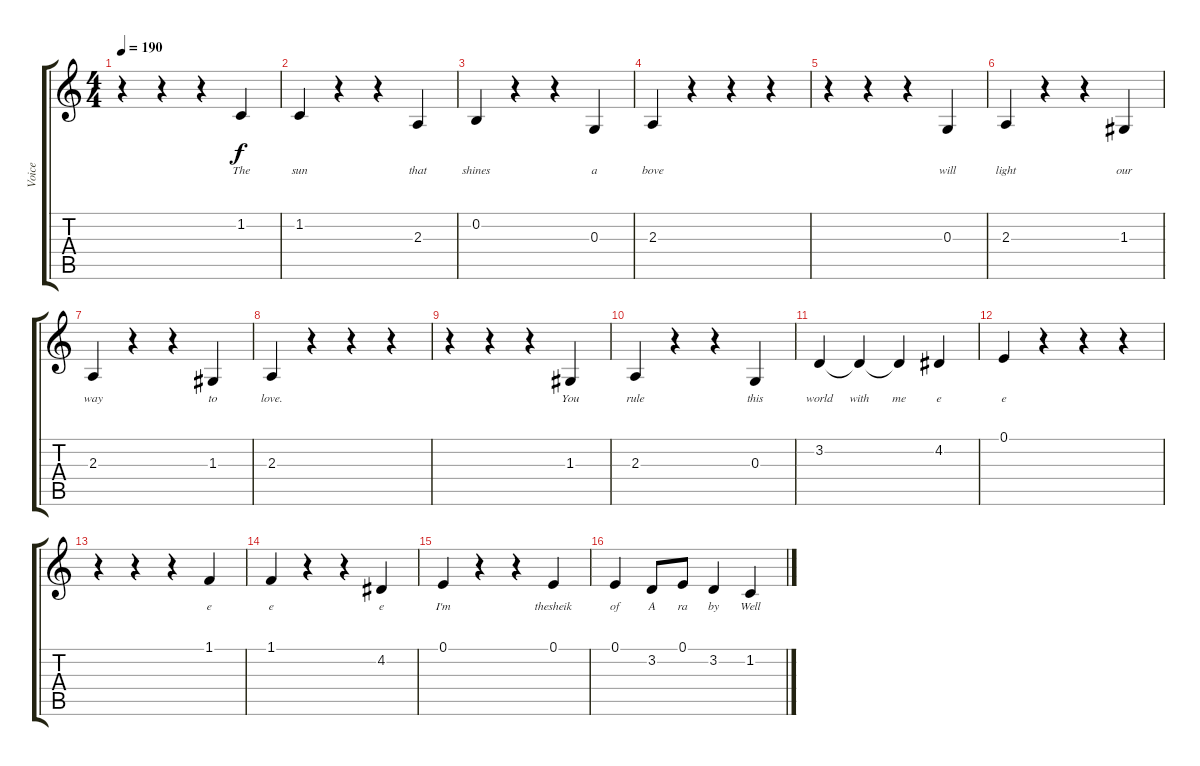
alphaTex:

\track ("Voice" "Voice") {instrument accordion}
\staff {score tabs}
\tuning (E4 B3 G3 D3 A2 E2) {hide}
\ts (4 4)
\tempo 190
\clef g2
\ks c
r.4{dy f} r.4 r.4 1.2.4{lyrics (0 "The") lyrics (1 "") lyrics (2 "") lyrics (3 "") lyrics (4 "")} |
1.2.4{lyrics (0 "sun") lyrics (1 "") lyrics (2 "") lyrics (3 "") lyrics (4 "")} r.4 r.4 2.3.4{lyrics (0 "that") lyrics (1 "") lyrics (2 "") lyrics (3 "") lyrics (4 "")} |
0.2.4{lyrics (0 "shines") lyrics (1 "") lyrics (2 "") lyrics (3 "") lyrics (4 "")} r.4 r.4 0.3.4{lyrics (0 "a") lyrics (1 "") lyrics (2 "") lyrics (3 "") lyrics (4 "")} |
2.3.4{lyrics (0 "bove") lyrics (1 "") lyrics (2 "") lyrics (3 "") lyrics (4 "")} r.4 r.4 r.4 |
r.4 r.4 r.4 0.3.4{lyrics (0 "will") lyrics (1 "") lyrics (2 "") lyrics (3 "") lyrics (4 "")} |
2.3.4{lyrics (0 "light") lyrics (1 "") lyrics (2 "") lyrics (3 "") lyrics (4 "")} r.4 r.4 1.3.4{lyrics (0 "our") lyrics (1 "") lyrics (2 "") lyrics (3 "") lyrics (4 "")} |
2.3.4{lyrics (0 "way") lyrics (1 "") lyrics (2 "") lyrics (3 "") lyrics (4 "")} r.4 r.4 1.3.4{lyrics (0 "to") lyrics (1 "") lyrics (2 "") lyrics (3 "") lyrics (4 "")} |
2.3.4{lyrics (0 "love.") lyrics (1 "") lyrics (2 "") lyrics (3 "") lyrics (4 "")} r.4 r.4 r.4 |
r.4 r.4 r.4 1.3.4{lyrics (0 "You") lyrics (1 "") lyrics (2 "") lyrics (3 "") lyrics (4 "")} |
2.3.4{lyrics (0 "rule") lyrics (1 "") lyrics (2 "") lyrics (3 "") lyrics (4 "")} r.4 r.4 0.3.4{lyrics (0 "this") lyrics (1 "") lyrics (2 "") lyrics (3 "") lyrics (4 "")} |
3.2.4{lyrics (0 "world") lyrics (1 "") lyrics (2 "") lyrics (3 "") lyrics (4 "")} 3.2{t}.4{lyrics (0 "with") lyrics (1 "") lyrics (2 "") lyrics (3 "") lyrics (4 "")} 3.2{t}.4{lyrics (0 "me") lyrics (1 "") lyrics (2 "") lyrics (3 "") lyrics (4 "")} 4.2.4{lyrics (0 "e") lyrics (1 "") lyrics (2 "") lyrics (3 "") lyrics (4 "")} |
0.1.4{lyrics (0 "e") lyrics (1 "") lyrics (2 "") lyrics (3 "") lyrics (4 "")} r.4 r.4 r.4 |
r.4 r.4 r.4 1.1.4{lyrics (0 "e") lyrics (1 "") lyrics (2 "") lyrics (3 "") lyrics (4 "")} |
1.1.4{lyrics (0 "e") lyrics (1 "") lyrics (2 "") lyrics (3 "") lyrics (4 "")} r.4 r.4 4.2.4{lyrics (0 "e") lyrics (1 "") lyrics (2 "") lyrics (3 "") lyrics (4 "")} |
0.1.4{lyrics (0 "I'm") lyrics (1 "") lyrics (2 "") lyrics (3 "") lyrics (4 "")} r.4 r.4 0.1.4{lyrics (0 "thesheik") lyrics (1 "") lyrics (2 "") lyrics (3 "") lyrics (4 "")} |
0.1.4{lyrics (0 "of") lyrics (1 "") lyrics (2 "") lyrics (3 "") lyrics (4 "")} 3.2.8{lyrics (0 "A") lyrics (1 "") lyrics (2 "") lyrics (3 "") lyrics (4 "")} 0.1.8{lyrics (0 "ra") lyrics (1 "") lyrics (2 "") lyrics (3 "") lyrics (4 "")} 3.2.4{lyrics (0 "by") lyrics (1 "") lyrics (2 "") lyrics (3 "") lyrics (4 "")} 1.2.4{lyrics (0 "Well") lyrics (1 "") lyrics (2 "") lyrics (3 "") lyrics (4 "")}
